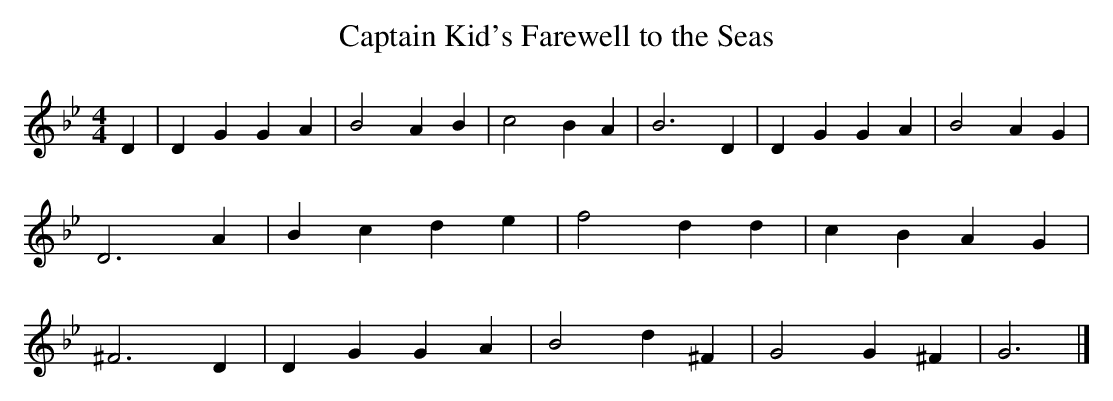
X:1
T:Captain Kid's Farewell to the Seas
M:4/4
L:1/8
K:Gm
D2 |D2 G2 G2 A2 |B4 A2 B2 |c4 B2 A2 | B6 D2 |D2 G2 G2 A2 |B4 A2 G2 |D6 A2 |B2 c2 d2 e2 |f4 d2 d2 |c2 B2 A2 G2 |^F6 D2 |D2 G2 G2 A2 |B4 d2 ^F2 |G4 G2 ^F2 |G6 |]
